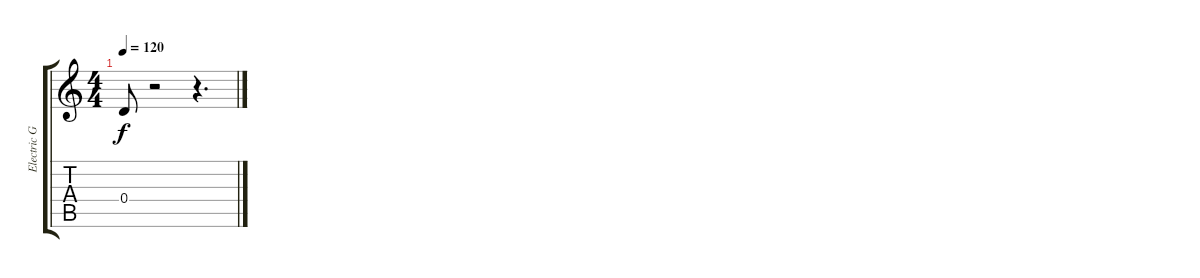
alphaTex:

\track ("Electric Guitar" "Electric G") {instrument distortionguitar}
\staff {score tabs}
\tuning (E4 B3 G3 D3 A2 E2) {hide}
\ts (4 4)
\tempo 120
\clef g2
\ks c
0.4.8{dy f} r.2 r.4{d}
